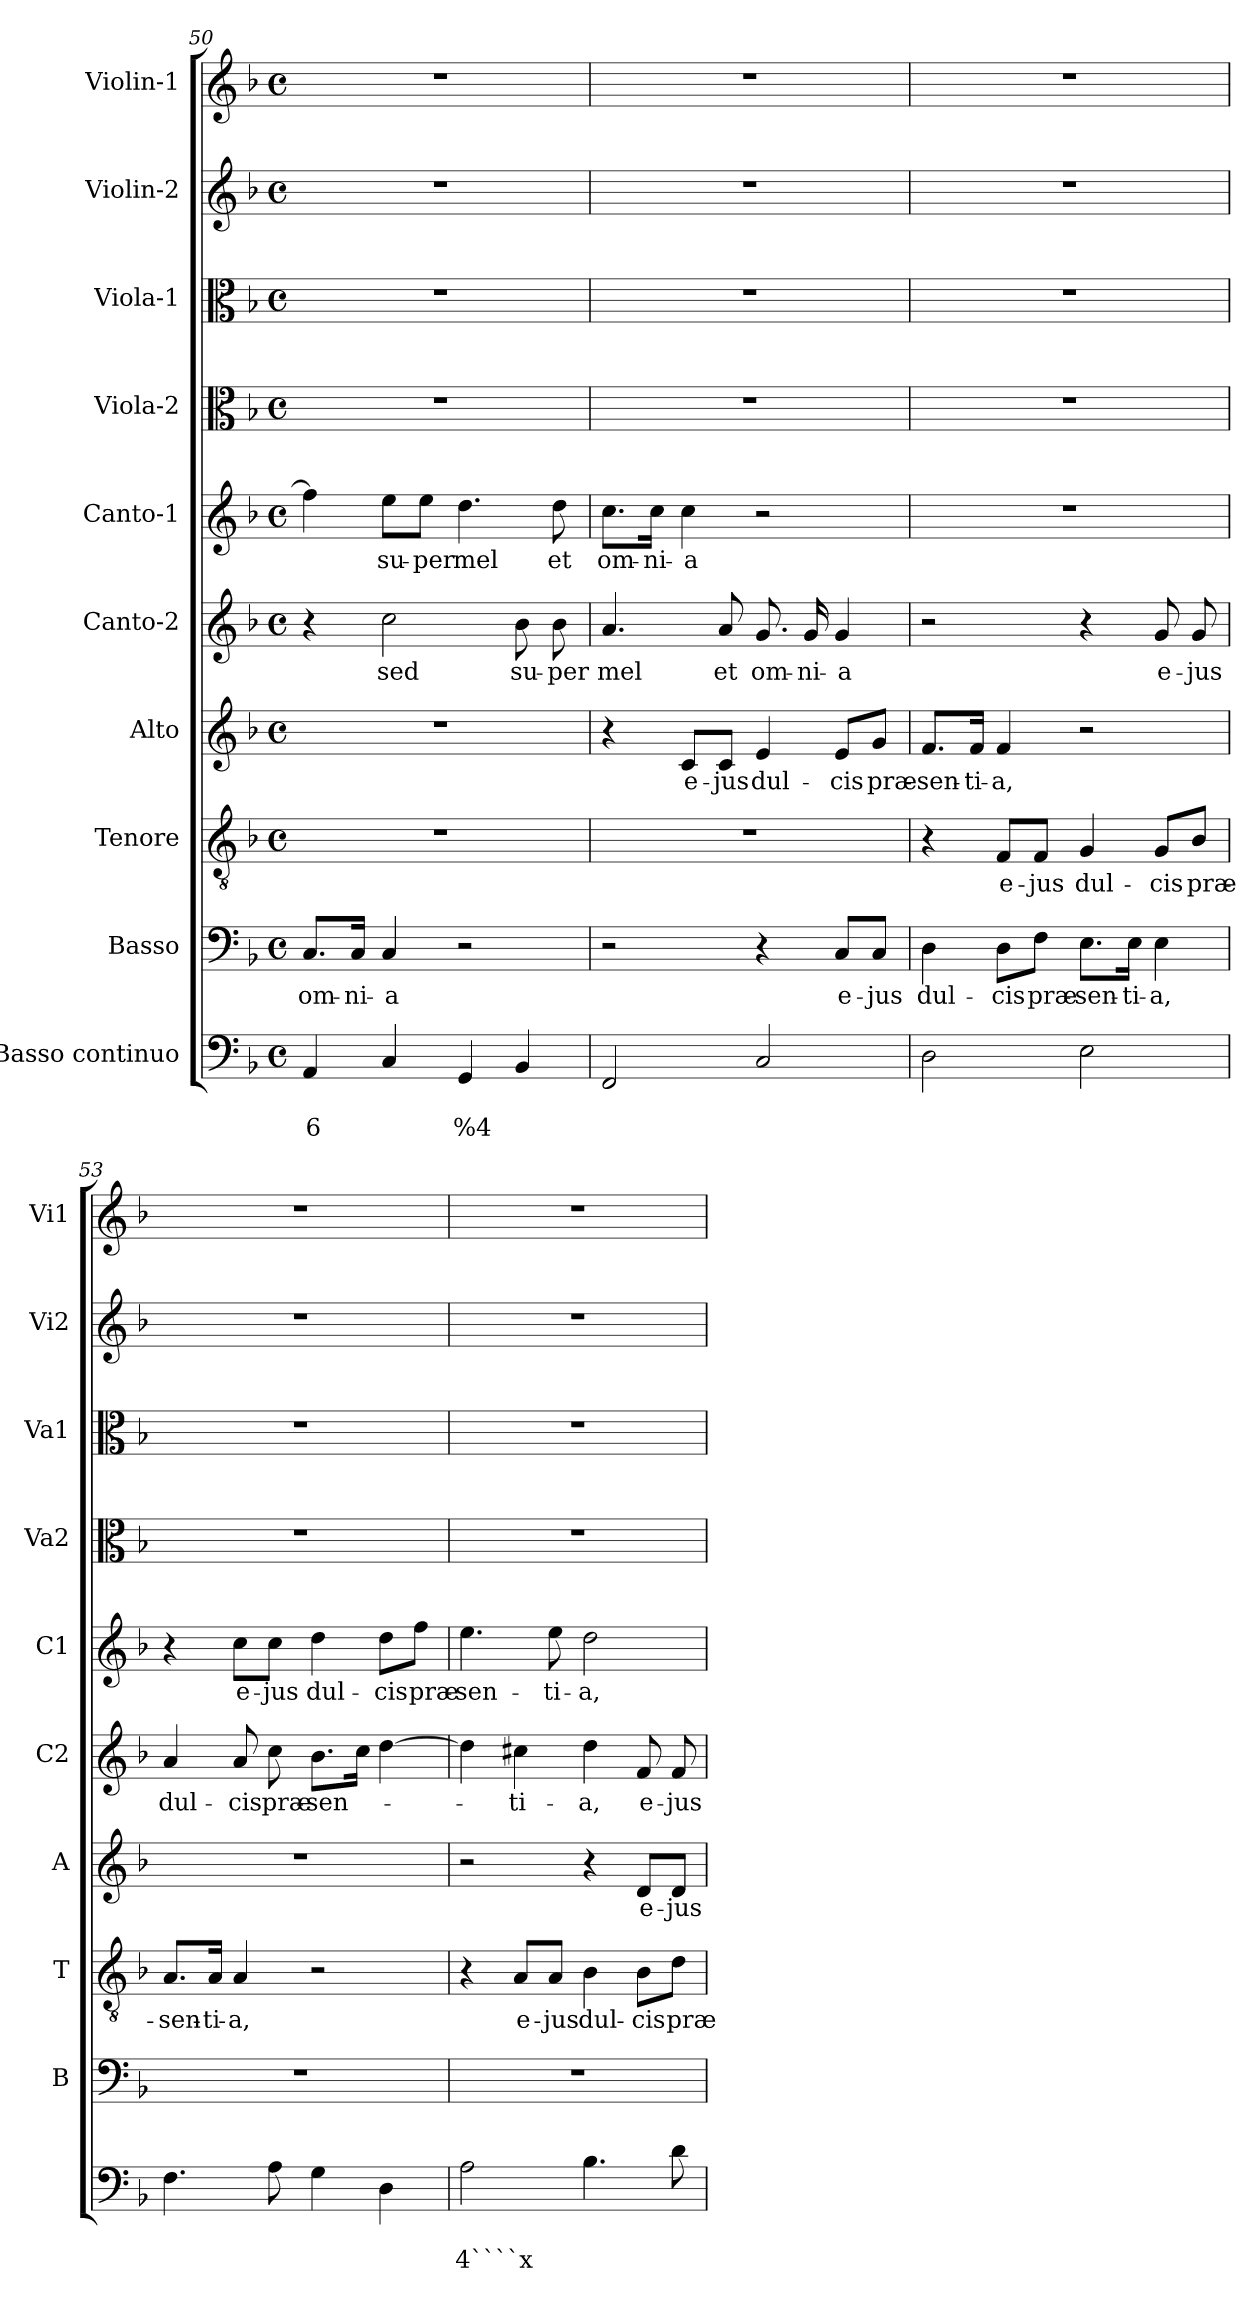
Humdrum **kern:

**kern	**text	**text	**kern	**text	**kern	**text	**kern	**text	**kern	**text	**kern	**text	**kern	**kern	**kern	**kern
*part10	*part10	*part10	*part9	*part9	*part8	*part8	*part7	*part7	*part6	*part6	*part5	*part5	*part4	*part3	*part2	*part1
*staff10	*staff10	*staff10	*staff9	*staff9	*staff8	*staff8	*staff7	*staff7	*staff6	*staff6	*staff5	*staff5	*staff4	*staff3	*staff2	*staff1
*I"Basso continuo	*	*	*I"Basso	*	*I"Tenore	*	*I"Alto	*	*I"Canto-2	*	*I"Canto-1	*	*I"Viola-2	*I"Viola-1	*I"Violin-2	*I"Violin-1
*	*	*	*I'B	*	*I'T	*	*I'A	*	*I'C2	*	*I'C1	*	*I'Va2	*I'Va1	*I'Vi2	*I'Vi1
*clefF4	*	*	*clefF4	*	*clefGv2	*	*clefG2	*	*clefG2	*	*clefG2	*	*clefC3	*clefC3	*clefG2	*clefG2
*k[b-]	*	*	*k[b-]	*	*k[b-]	*	*k[b-]	*	*k[b-]	*	*k[b-]	*	*k[b-]	*k[b-]	*k[b-]	*k[b-]
*F:	*	*	*F:	*	*F:	*	*F:	*	*F:	*	*F:	*	*F:	*F:	*F:	*F:
*M4/4	*	*	*M4/4	*	*M4/4	*	*M4/4	*	*M4/4	*	*M4/4	*	*M4/4	*M4/4	*M4/4	*M4/4
*met(c)	*	*	*met(c)	*	*met(c)	*	*met(c)	*	*met(c)	*	*met(c)	*	*met(c)	*met(c)	*met(c)	*met(c)
=50	=50	=50	=50	=50	=50	=50	=50	=50	=50	=50	=50	=50	=50	=50	=50	=50
!	!	!LO:LY:b	!	!LO:LY:b	!	!	!	!	!	!	!	!	!	!	!	!
4AA/	.	6	8.C/L	om-	1r	.	1r	.	4r	.	4ff\]	.	1r	1r	1r	1r
!	!	!	!	!LO:LY:b	!	!	!	!	!	!	!	!	!	!	!	!
.	.	.	16C/Jk	-ni-	.	.	.	.	.	.	.	.	.	.	.	.
!	!	!	!	!LO:LY:b	!	!	!	!	!	!LO:LY:b	!	!LO:LY:b	!	!	!	!
4C/	.	.	4C/	-a	.	.	.	.	2cc\	sed	8ee\L	su-	.	.	.	.
!	!	!	!	!	!	!	!	!	!	!	!	!LO:LY:b	!	!	!	!
.	.	.	.	.	.	.	.	.	.	.	8ee\J	-per	.	.	.	.
!	!	!LO:LY:b	!	!	!	!	!	!	!	!	!	!LO:LY:b	!	!	!	!
4GG/	.	%4	2r	.	.	.	.	.	.	.	4.dd\	mel	.	.	.	.
!	!	!	!	!	!	!	!	!	!	!LO:LY:b	!	!	!	!	!	!
4BB-/	.	.	.	.	.	.	.	.	8b-\	su-	.	.	.	.	.	.
!	!	!	!	!	!	!	!	!	!	!LO:LY:b	!	!LO:LY:b	!	!	!	!
.	.	.	.	.	.	.	.	.	8b-\	-per	8dd\	et	.	.	.	.
=51	=51	=51	=51	=51	=51	=51	=51	=51	=51	=51	=51	=51	=51	=51	=51	=51
!	!	!	!	!	!	!	!	!	!	!LO:LY:b	!	!LO:LY:b	!	!	!	!
2FF/	.	.	2r	.	1r	.	4r	.	4.a/	mel	8.cc\L	om-	1r	1r	1r	1r
!	!	!	!	!	!	!	!	!	!	!	!	!LO:LY:b	!	!	!	!
.	.	.	.	.	.	.	.	.	.	.	16cc\Jk	-ni-	.	.	.	.
!	!	!	!	!	!	!	!	!LO:LY:b	!	!	!	!LO:LY:b	!	!	!	!
.	.	.	.	.	.	.	8c/L	e-	.	.	4cc\	-a	.	.	.	.
!	!	!	!	!	!	!	!	!LO:LY:b	!	!LO:LY:b	!	!	!	!	!	!
.	.	.	.	.	.	.	8c/J	-jus	8a/	et	.	.	.	.	.	.
!	!	!	!	!	!	!	!	!LO:LY:b	!	!LO:LY:b	!	!	!	!	!	!
2C/	.	.	4r	.	.	.	4e/	dul-	8.g/	om-	2r	.	.	.	.	.
!	!	!	!	!	!	!	!	!	!	!LO:LY:b	!	!	!	!	!	!
.	.	.	.	.	.	.	.	.	16g/	-ni-	.	.	.	.	.	.
!	!	!	!	!LO:LY:b	!	!	!	!LO:LY:b	!	!LO:LY:b	!	!	!	!	!	!
.	.	.	8C/L	e-	.	.	8e/L	-cis	4g/	-a	.	.	.	.	.	.
!	!	!	!	!LO:LY:b	!	!	!	!LO:LY:b	!	!	!	!	!	!	!	!
.	.	.	8C/J	-jus	.	.	8g/J	præ-	.	.	.	.	.	.	.	.
=52	=52	=52	=52	=52	=52	=52	=52	=52	=52	=52	=52	=52	=52	=52	=52	=52
!	!	!	!	!LO:LY:b	!	!	!	!LO:LY:b	!	!	!	!	!	!	!	!
2D\	.	.	4D\	dul-	4r	.	8.f/L	-sen-	2r	.	1r	.	1r	1r	1r	1r
!	!	!	!	!	!	!	!	!LO:LY:b	!	!	!	!	!	!	!	!
.	.	.	.	.	.	.	16f/Jk	-ti-	.	.	.	.	.	.	.	.
!	!	!	!	!LO:LY:b	!	!LO:LY:b	!	!LO:LY:b	!	!	!	!	!	!	!	!
.	.	.	8D\L	-cis	8F/L	e-	4f/	-a,	.	.	.	.	.	.	.	.
!	!	!	!	!LO:LY:b	!	!LO:LY:b	!	!	!	!	!	!	!	!	!	!
.	.	.	8F\J	præ-	8F/J	-jus	.	.	.	.	.	.	.	.	.	.
!	!	!	!	!LO:LY:b	!	!LO:LY:b	!	!	!	!	!	!	!	!	!	!
2E\	.	.	8.E\L	-sen-	4G/	dul-	2r	.	4r	.	.	.	.	.	.	.
!	!	!	!	!LO:LY:b	!	!	!	!	!	!	!	!	!	!	!	!
.	.	.	16E\Jk	-ti-	.	.	.	.	.	.	.	.	.	.	.	.
!	!	!	!	!LO:LY:b	!	!LO:LY:b	!	!	!	!LO:LY:b	!	!	!	!	!	!
.	.	.	4E\	-a,	8G/L	-cis	.	.	8g/	e-	.	.	.	.	.	.
!	!	!	!	!	!	!LO:LY:b	!	!	!	!LO:LY:b	!	!	!	!	!	!
.	.	.	.	.	8B-/J	præ-	.	.	8g/	-jus	.	.	.	.	.	.
!!LO:PB:g=z
=53	=53	=53	=53	=53	=53	=53	=53	=53	=53	=53	=53	=53	=53	=53	=53	=53
!	!	!	!	!	!	!LO:LY:b	!	!	!	!LO:LY:b	!	!	!	!	!	!
4.F\	.	.	1r	.	8.A/L	-sen-	1r	.	4a/	dul-	4r	.	1r	1r	1r	1r
!	!	!	!	!	!	!LO:LY:b	!	!	!	!	!	!	!	!	!	!
.	.	.	.	.	16A/Jk	-ti-	.	.	.	.	.	.	.	.	.	.
!	!	!	!	!	!	!LO:LY:b	!	!	!	!LO:LY:b	!	!LO:LY:b	!	!	!	!
.	.	.	.	.	4A/	-a,	.	.	8a/	-cis	8cc\L	e-	.	.	.	.
!	!	!	!	!	!	!	!	!	!	!LO:LY:b	!	!LO:LY:b	!	!	!	!
8A\	.	.	.	.	.	.	.	.	8cc\	præ-	8cc\J	-jus	.	.	.	.
!	!	!	!	!	!	!	!	!	!	!LO:LY:b	!	!LO:LY:b	!	!	!	!
4G\	.	.	.	.	2r	.	.	.	8.b-\L	-sen-	4dd\	dul-	.	.	.	.
.	.	.	.	.	.	.	.	.	16cc\Jk	.	.	.	.	.	.	.
!	!	!	!	!	!	!	!	!	!	!	!	!LO:LY:b	!	!	!	!
4D\	.	.	.	.	.	.	.	.	[4dd\	.	8dd\L	-cis	.	.	.	.
!	!	!	!	!	!	!	!	!	!	!	!	!LO:LY:b	!	!	!	!
.	.	.	.	.	.	.	.	.	.	.	8ff\J	præ-	.	.	.	.
=54	=54	=54	=54	=54	=54	=54	=54	=54	=54	=54	=54	=54	=54	=54	=54	=54
!	!	!LO:LY:b	!	!	!	!	!	!	!	!	!	!LO:LY:b	!	!	!	!
2A\	.	4````x	1r	.	4r	.	2r	.	4dd\]	.	4.ee\	-sen-	1r	1r	1r	1r
!	!	!	!	!	!	!LO:LY:b	!	!	!	!LO:LY:b	!	!	!	!	!	!
.	.	.	.	.	8A/L	e-	.	.	4cc#X\	-ti-	.	.	.	.	.	.
!	!	!	!	!	!	!LO:LY:b	!	!	!	!	!	!LO:LY:b	!	!	!	!
.	.	.	.	.	8A/J	-jus	.	.	.	.	8ee\	-ti-	.	.	.	.
!	!	!	!	!	!	!LO:LY:b	!	!	!	!LO:LY:b	!	!LO:LY:b	!	!	!	!
4.B-\	.	.	.	.	4B-\	dul-	4r	.	4dd\	-a,	2dd\	-a,	.	.	.	.
!	!	!	!	!	!	!LO:LY:b	!	!LO:LY:b	!	!LO:LY:b	!	!	!	!	!	!
.	.	.	.	.	8B-\L	-cis	8d/L	e-	8f/	e-	.	.	.	.	.	.
!	!	!	!	!	!	!LO:LY:b	!	!LO:LY:b	!	!LO:LY:b	!	!	!	!	!	!
8d\	.	.	.	.	8d\J	præ-	8d/J	-jus	8f/	-jus	.	.	.	.	.	.
=	=	=	=	=	=	=	=	=	=	=	=	=	=	=	=	=
*-	*-	*-	*-	*-	*-	*-	*-	*-	*-	*-	*-	*-	*-	*-	*-	*-
